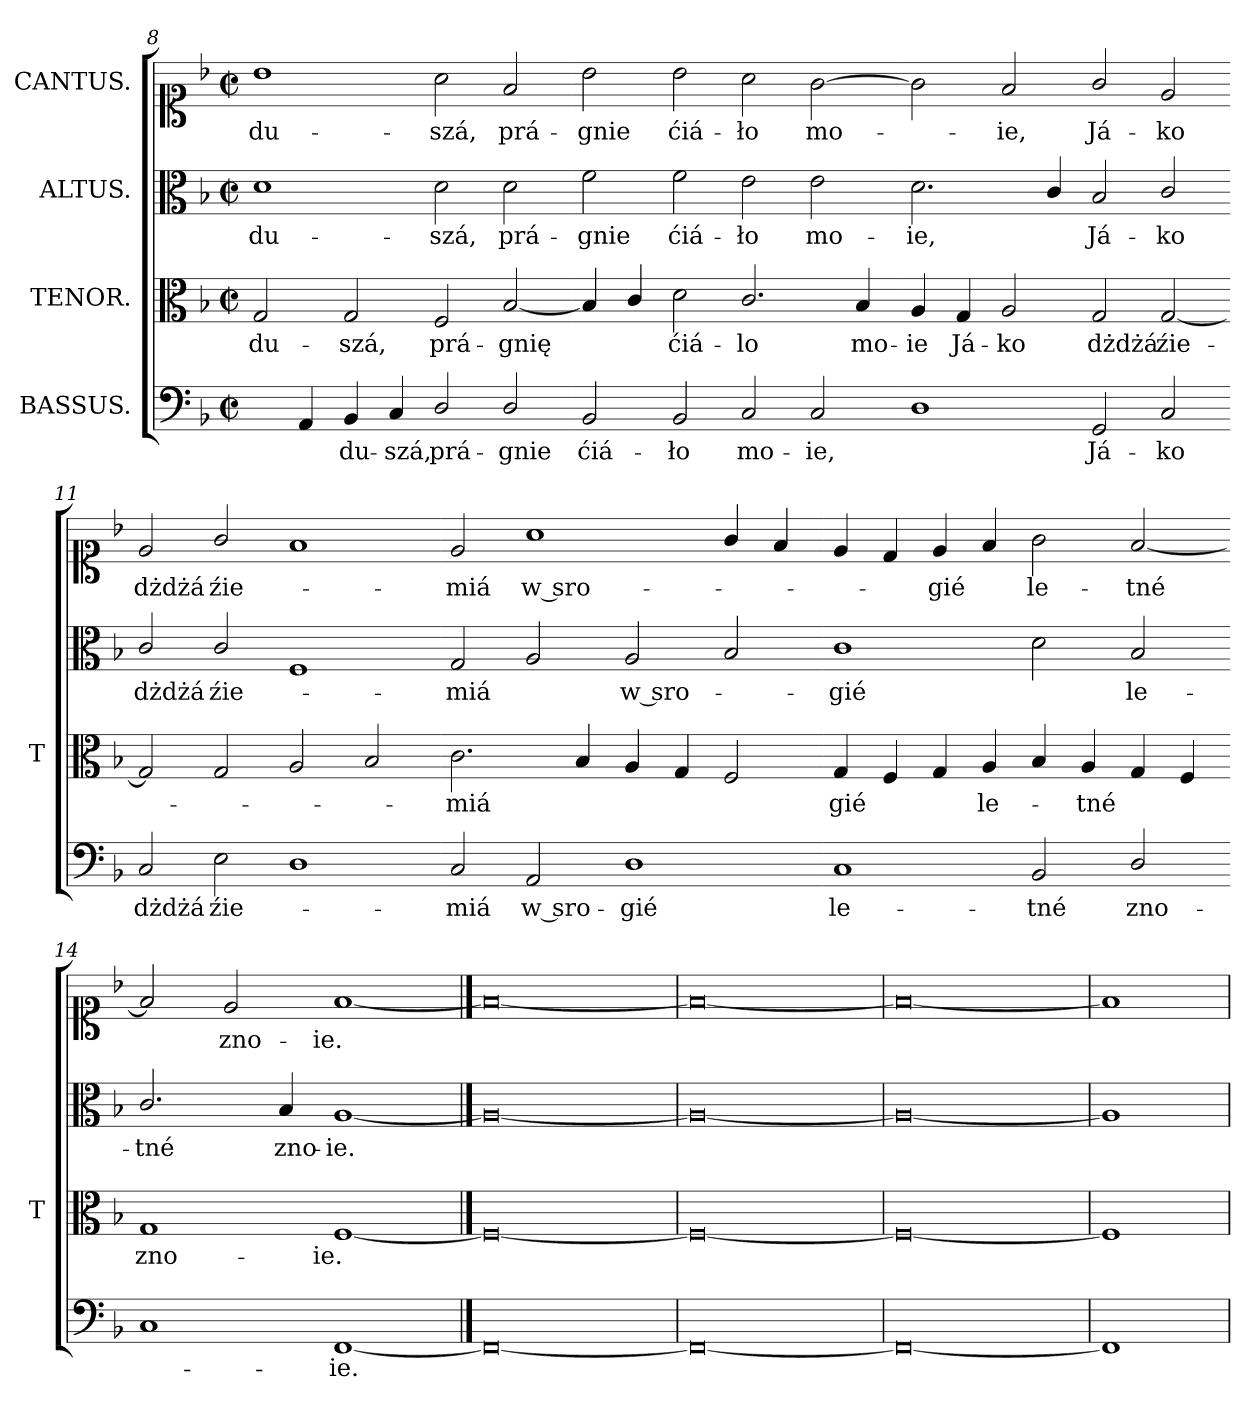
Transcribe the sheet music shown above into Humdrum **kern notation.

**kern	**text	**kern	**text	**kern	**text	**kern	**text
*part4	*part4	*part3	*part3	*part2	*part2	*part1	*part1
*staff4	*staff4	*staff3	*staff3	*staff2	*staff2	*staff1	*staff1
*I"BASSUS.	*	*I"TENOR.	*	*I"ALTUS.	*	*I"CANTUS.	*
*	*	*I'T	*	*	*	*	*
*clefF4	*	*clefC3	*	*clefC3	*	*clefC1	*
*k[b-]	*	*k[b-]	*	*k[b-]	*	*k[b-]	*
*M2/1	*	*M2/1	*	*M2/1	*	*M2/1	*
*met(c|)	*	*met(c|)	*	*met(c|)	*	*met(c|)	*
=8	=8	=8	=8	=8	=8	=8	=8
4ryy	.	2G/	du-	1d\	du-	1b-\	du-
4AA/	.	.	.	.	.	.	.
4BB-/	du-	2G/	-szá,	.	.	.	.
4C/	-szá,	.	.	.	.	.	.
2D/	prá-	2F/	prá-	2d\	-szá,	2a\	-szá,
2D/	-gnie	[2B-/	-gnię	2d\	prá-	2f/	prá-
=9-	=9-	=9-	=9-	=9-	=9-	=9-	=9-
2BB-/	ćiá-	4B-/]	.	2f\	-gnie	2b-\	-gnie
.	.	4c/	.	.	.	.	.
2BB-/	-ło	2d\	ćiá-	2f\	ćiá-	2b-\	ćiá-
2C/	mo-	2.c/	-lo	2e\	ło	2a\	-ło
2C/	-ie,	.	.	2e\	mo-	[2g\	mo-
.	.	4B-/	mo-	.	.	.	.
=10-	=10-	=10-	=10-	=10-	=10-	=10-	=10-
1D\	.	4A/	-ie	2.d\	-ie,	2g\]	.
.	.	4G/	Já-	.	.	.	.
.	.	2A/	-ko	.	.	2f/	-ie,
.	.	.	.	4c/	.	.	.
2GG/	Já-	2G/	dżdżá	2B-/	Já-	2g/	Já-
2C/	-ko	[2G/	źie-	2c/	-ko	2e/	-ko
=11-	=11-	=11-	=11-	=11-	=11-	=11-	=11-
2C/	dżdżá	2G/]	.	2c/	dżdżá	2e/	dżdżá
2E\	źie-	2G/	.	2c/	źie-	2g/	źie-
1D\	.	2A/	.	1F/	.	1f/	.
.	.	2B-/	.	.	.	.	.
=12-	=12-	=12-	=12-	=12-	=12-	=12-	=12-
2C/	-miá	2.c\	-miá	2G/	-miá	2e/	-miá
2AA/	w sro-	.	.	2A/	.	1a\	w sro-
.	.	4B-/	.	.	.	.	.
1D\	-gié	4A/	.	2A/	w sro-	.	.
.	.	4G/	.	.	.	.	.
.	.	2F/	.	2B-/	.	4g/	.
.	.	.	.	.	.	4f/	.
=13-	=13-	=13-	=13-	=13-	=13-	=13-	=13-
1C/	le-	4G/	-gié	1c\	-gié	4e/	.
.	.	4F/	.	.	.	4d/	.
.	.	4G/	.	.	.	4e/	-gié
.	.	4A/	le-	.	.	4f/	.
2BB-/	-tné	4B-/	.	2d\	.	2g\	le-
.	.	4A/	-tné	.	.	.	.
2D/	zno-	4G/	.	2B-/	le-	[2f/	-tné
.	.	4F/	.	.	.	.	.
=14-	=14-	=14-	=14-	=14-	=14-	=14-	=14-
1C/	.	1G/	zno-	2.c/	-tné	2f/]	.
.	.	.	.	.	.	2e/	zno-
.	.	.	.	4B-/	zno-	.	.
[1FF/	-ie.	[1F/	-ie.	[1A/	-ie.	[1f/	-ie.
==15	==15	==15	==15	==15	==15	==15	==15
0FF/_	.	0F/_	.	0A/_	.	0f/_	.
=16	=16	=16	=16	=16	=16	=16	=16
0FF/_	.	0F/_	.	0A/_	.	0f/_	.
=17	=17	=17	=17	=17	=17	=17	=17
0FF/_	.	0F/_	.	0A/_	.	0f/_	.
=18	=18	=18	=18	=18	=18	=18	=18
1FF/]	.	1F/]	.	1A/]	.	1f/]	.
=	=	=	=	=	=	=	=
*-	*-	*-	*-	*-	*-	*-	*-
